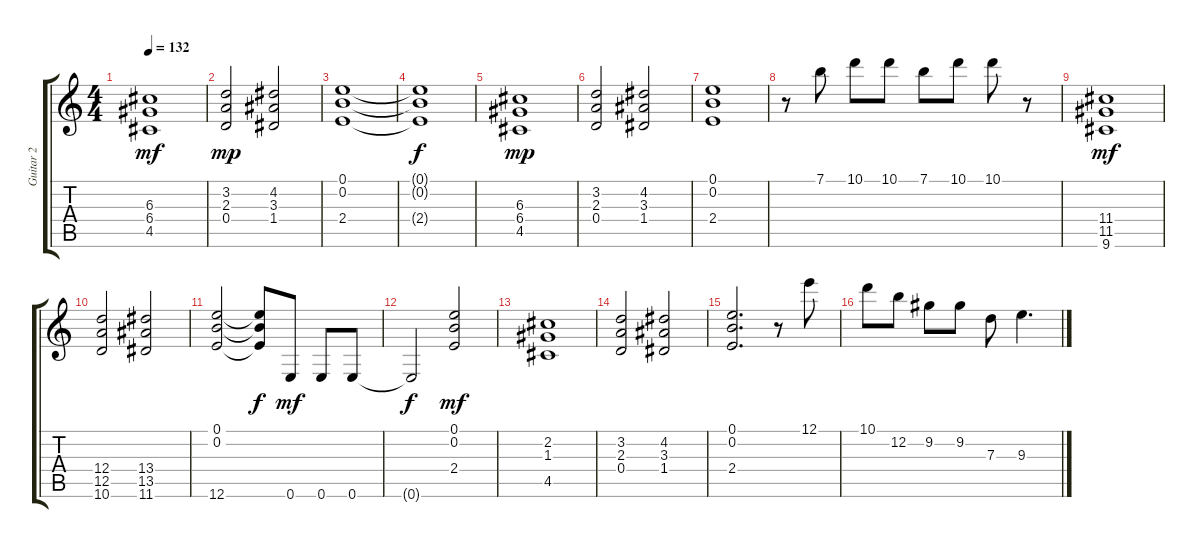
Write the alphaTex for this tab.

\track ("Guitar 2" "Guitar 2") {instrument distortionguitar}
\staff {score tabs}
\tuning (E4 B3 G3 D3 A2 E2) {hide}
\ts (4 4)
\tempo 132
\clef g2
\ks c
(6.3 6.4 4.5).1{dy mf volume 12} |
(3.2 2.3 0.4).2{dy mp} (4.2 3.3 1.4).2 |
(0.1 0.2 2.4).1 |
(0.1{t} 0.2{t} 2.4{t}).1{dy f} |
(6.3 6.4 4.5).1{dy mp} |
(3.2 2.3 0.4).2 (4.2 3.3 1.4).2 |
(0.1 0.2 2.4).1 |
r.8 7.1.8 10.1.8 10.1.8 7.1.8 10.1.8 10.1.8 r.8 |
(11.4 11.5 9.6).1{dy mf} |
(12.4 12.5 10.6).2 (13.4 13.5 11.6).2 |
(0.1 0.2 12.6).2 (0.1{t} 0.2{t} 12.6{t}).8{dy f} 0.6.8{dy mf} 0.6.8 0.6.8 |
0.6{t}.2{dy f} (0.1 0.2 2.4).2{dy mf} |
(2.2 1.3 4.5).1 |
(3.2 2.3 0.4).2 (4.2 3.3 1.4).2 |
(0.1 0.2 2.4).2{d} r.8 12.1.8 |
10.1.8 12.2.8 9.2.8 9.2.8 7.3.8 9.3.4{d}
